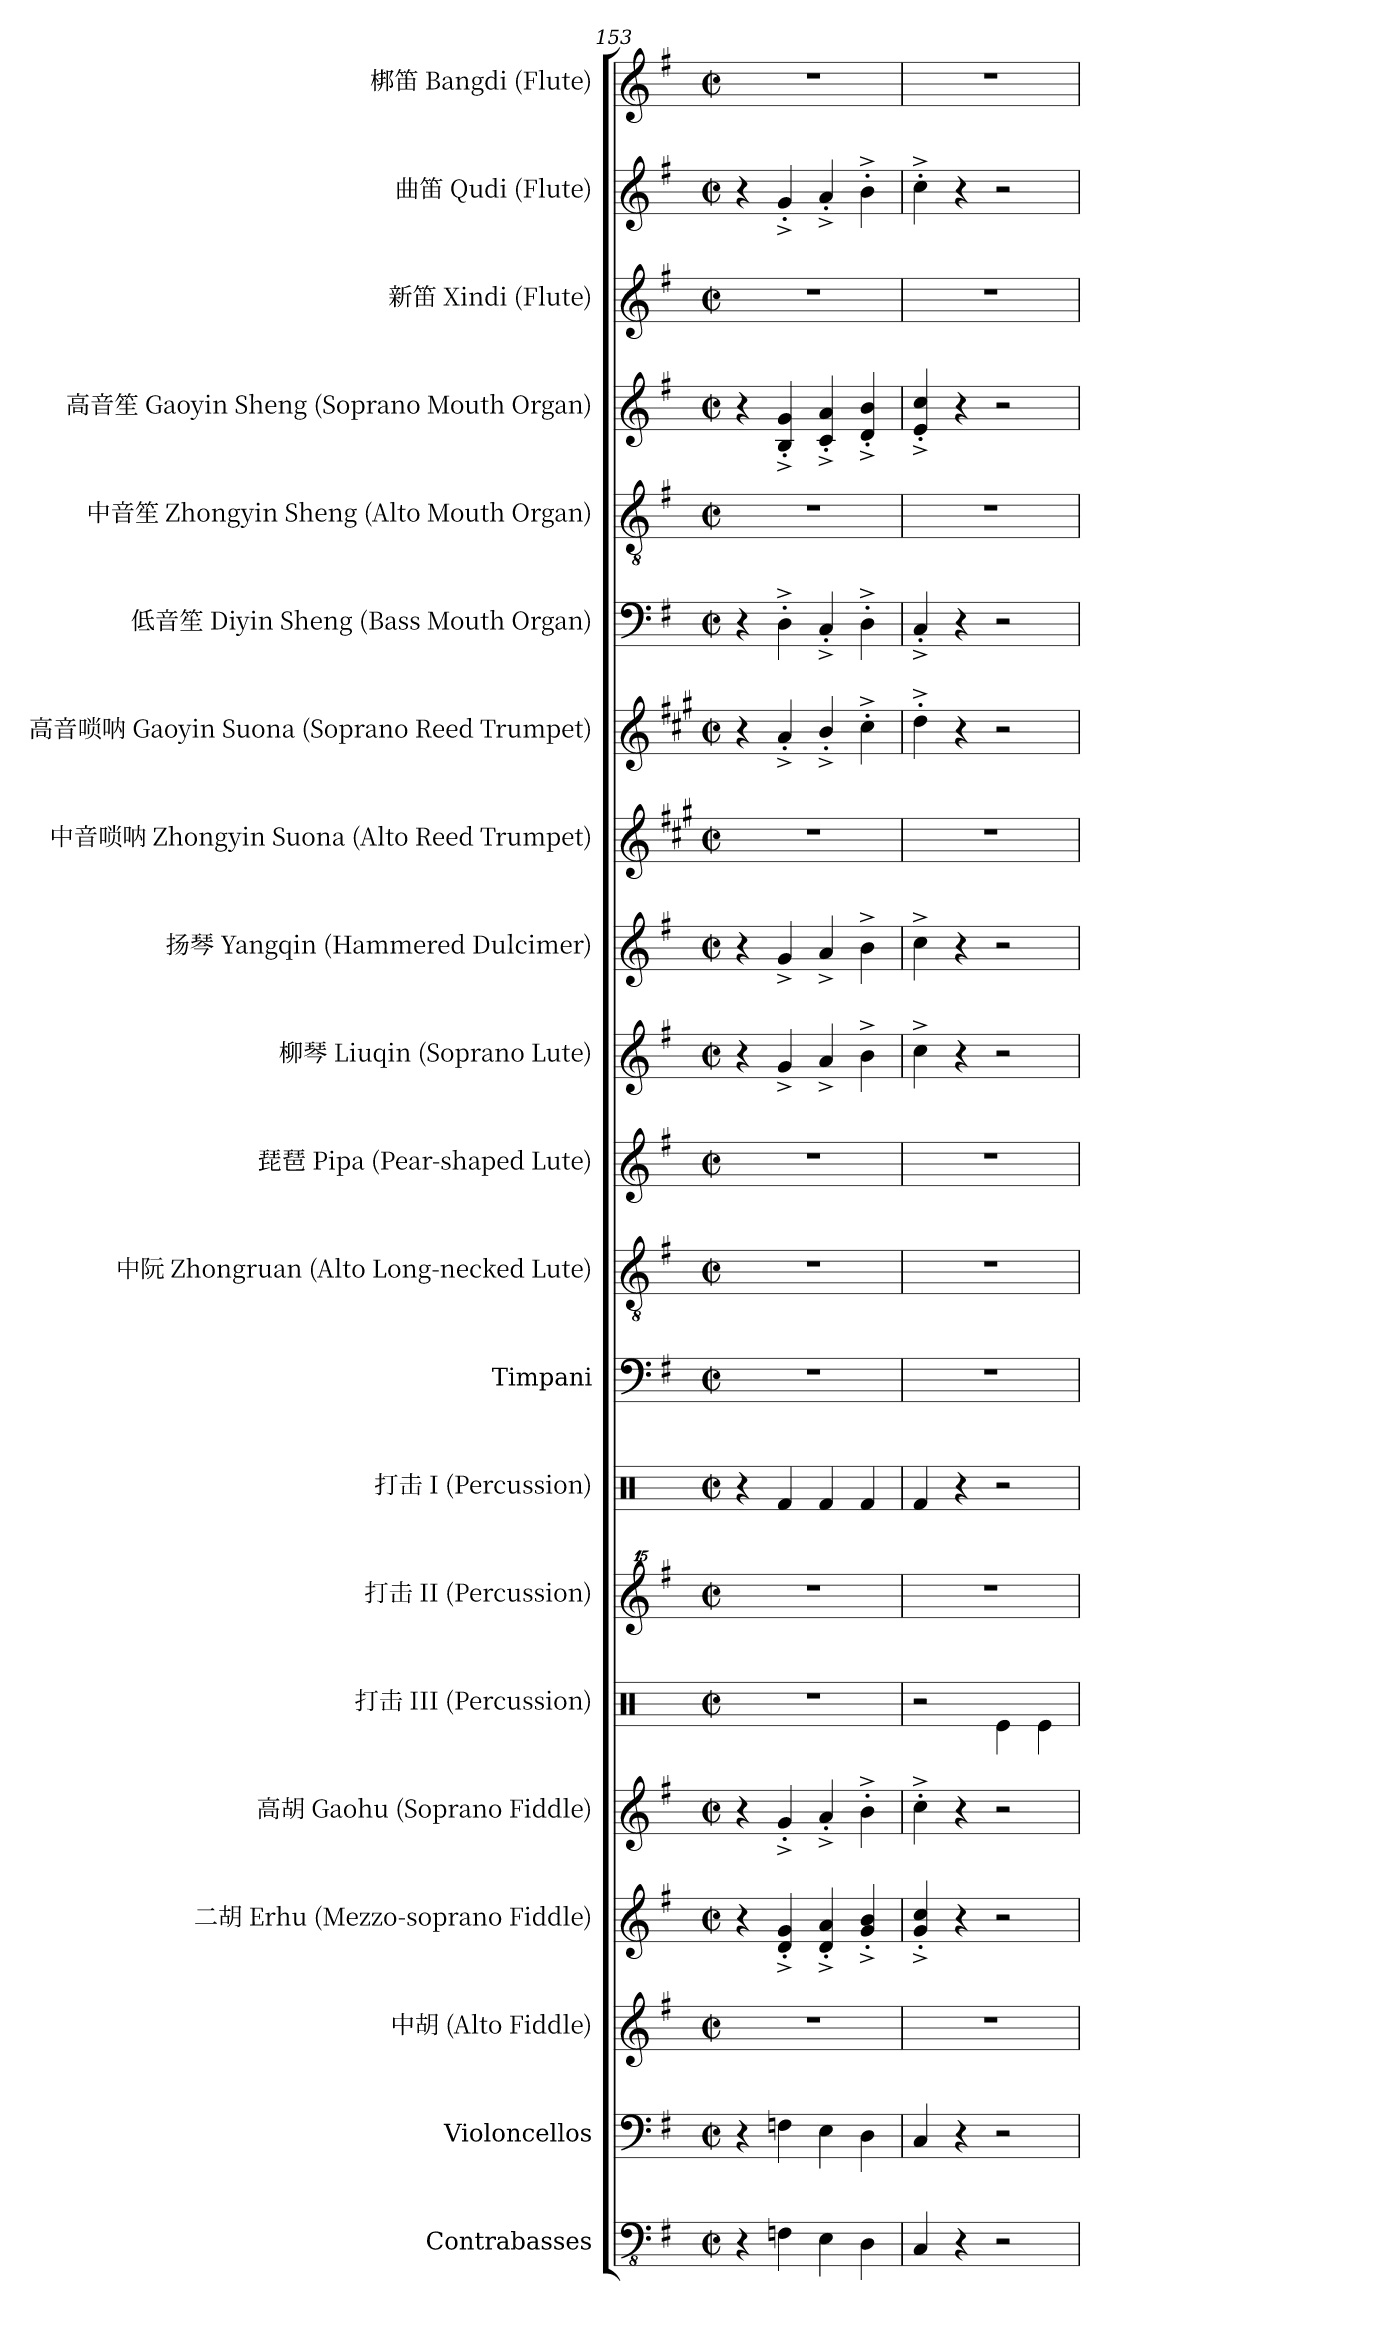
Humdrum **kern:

**kern	**kern	**kern	**kern	**kern	**kern	**kern	**kern	**kern	**kern	**kern	**kern	**kern	**kern	**kern	**kern	**kern	**kern	**kern	**kern	**kern
*part21	*part20	*part19	*part18	*part17	*part16	*part15	*part14	*part13	*part12	*part11	*part10	*part9	*part8	*part7	*part6	*part5	*part4	*part3	*part2	*part1
*staff21	*staff20	*staff19	*staff18	*staff17	*staff16	*staff15	*staff14	*staff13	*staff12	*staff11	*staff10	*staff9	*staff8	*staff7	*staff6	*staff5	*staff4	*staff3	*staff2	*staff1
*I"Contrabasses	*I"Violoncellos	*I"中胡 (Alto Fiddle)	*I"二胡 Erhu (Mezzo-soprano Fiddle)	*I"高胡 Gaohu (Soprano Fiddle)	*I"打击 III (Percussion)	*I"打击 II (Percussion)	*I"打击 I (Percussion)	*I"Timpani	*I"中阮 Zhongruan (Alto Long-necked Lute)	*I"琵琶 Pipa (Pear-shaped Lute)	*I"柳琴 Liuqin (Soprano Lute)	*I"扬琴 Yangqin  (Hammered Dulcimer)	*I"中音唢呐 Zhongyin Suona (Alto Reed Trumpet)	*I"高音唢呐 Gaoyin Suona (Soprano Reed Trumpet)	*I"低音笙 Diyin Sheng (Bass Mouth Organ)	*I"中音笙 Zhongyin Sheng (Alto Mouth Organ)	*I"高音笙 Gaoyin Sheng (Soprano Mouth Organ)	*I"新笛 Xindi (Flute)	*I"曲笛 Qudi (Flute)	*I"梆笛 Bangdi (Flute)
*I'Cbs.	*I'Vcs.	*	*	*	*I'打击 III	*I'打击 II	*I'打击 I	*I'Timp.	*	*	*	*	*	*	*	*	*	*	*	*
*clefFv4	*clefF4	*clefG2	*clefG2	*clefG2	*clefX	*clefG^^2	*clefX	*clefF4	*clefGv2	*clefG2	*clefG2	*clefG2	*clefG2	*clefG2	*clefF4	*clefGv2	*clefG2	*clefG2	*clefG2	*clefG2
*	*	*	*	*	*	*	*	*	*	*ITrd7c12	*	*	*ITrd1c2	*ITrd1c2	*	*	*	*	*	*
*k[f#]	*k[f#]	*k[f#]	*k[f#]	*k[f#]	*k[]	*k[f#]	*k[]	*k[f#]	*k[f#]	*k[f#]	*k[f#]	*k[f#]	*k[f#]	*k[f#]	*k[f#]	*k[f#]	*k[f#]	*k[f#]	*k[f#]	*k[f#]
*M2/2	*M2/2	*M2/2	*M2/2	*M2/2	*M2/2	*M2/2	*M2/2	*M2/2	*M2/2	*M2/2	*M2/2	*M2/2	*M2/2	*M2/2	*M2/2	*M2/2	*M2/2	*M2/2	*M2/2	*M2/2
*met(c|)	*met(c|)	*met(c|)	*met(c|)	*met(c|)	*met(c|)	*met(c|)	*met(c|)	*met(c|)	*met(c|)	*met(c|)	*met(c|)	*met(c|)	*met(c|)	*met(c|)	*met(c|)	*met(c|)	*met(c|)	*met(c|)	*met(c|)	*met(c|)
=153	=153	=153	=153	=153	=153	=153	=153	=153	=153	=153	=153	=153	=153	=153	=153	=153	=153	=153	=153	=153
4r	4r	1r	4r	4r	1r	1r	4r	1r	1r	1r	4r	4r	1r	4r	4r	1r	4r	1r	4r	1r
4FFn\	4Fn\	.	4d/'^ 4g/'^	4g^'/	.	.	4Rf/	.	.	.	4g^/	4g^/	.	4g^'/	4D'^\	.	4B/'^ 4g/'^	.	4g'^/	.
4EE\	4E\	.	4d/^' 4a/^'	4a^'/	.	.	4Rf/	.	.	.	4a^/	4a^/	.	4a^'/	4C'^/	.	4c/'^ 4a/'^	.	4a'^/	.
4DD\	4D\	.	4g/^' 4b/^'	4b^'\	.	.	4Rf/	.	.	.	4b^\	4b^\	.	4b^'\	4D'^\	.	4d/'^ 4b/'^	.	4b'^\	.
=154	=154	=154	=154	=154	=154	=154	=154	=154	=154	=154	=154	=154	=154	=154	=154	=154	=154	=154	=154	=154
4CC/	4C/	1r	4g/^' 4cc/^'	4cc^'\	2r	1r	4Rf/	1r	1r	1r	4cc^\	4cc^\	1r	4cc^'\	4C'^/	1r	4e/'^ 4cc/'^	1r	4cc'^\	1r
4r	4r	.	4r	4r	.	.	4r	.	.	.	4r	4r	.	4r	4r	.	4r	.	4r	.
2r	2r	.	2r	2r	4Re\	.	2r	.	.	.	2r	2r	.	2r	2r	.	2r	.	2r	.
.	.	.	.	.	4Re\	.	.	.	.	.	.	.	.	.	.	.	.	.	.	.
=	=	=	=	=	=	=	=	=	=	=	=	=	=	=	=	=	=	=	=	=
*-	*-	*-	*-	*-	*-	*-	*-	*-	*-	*-	*-	*-	*-	*-	*-	*-	*-	*-	*-	*-
